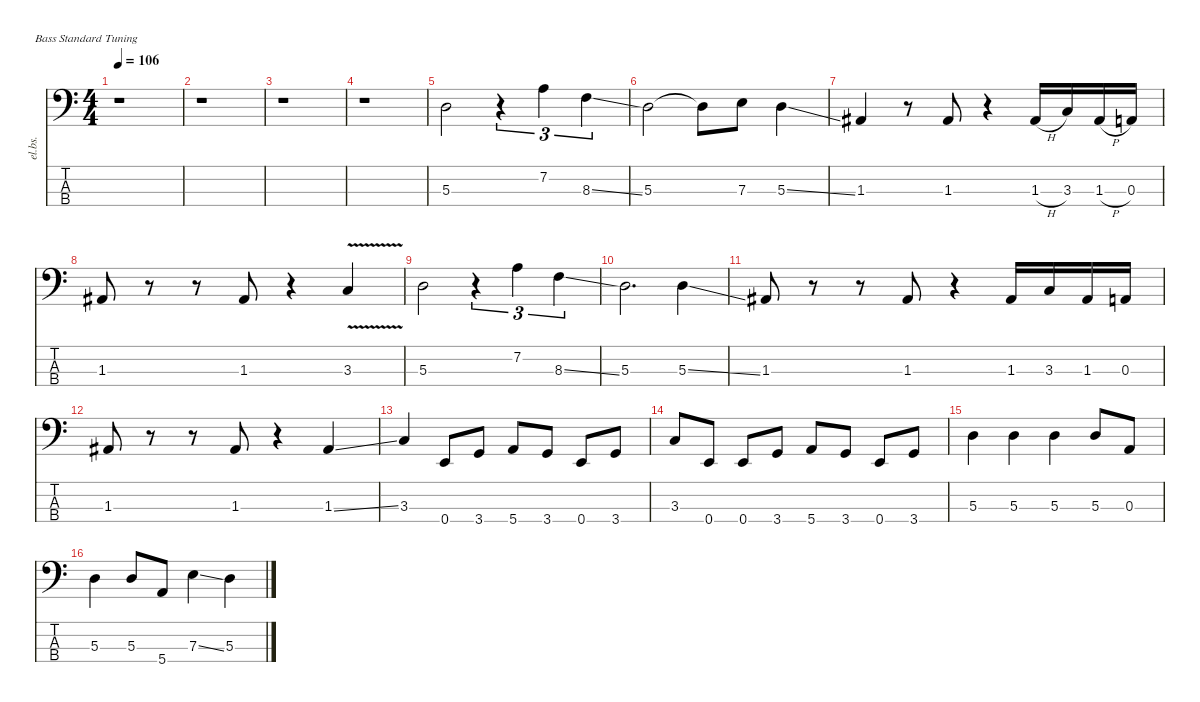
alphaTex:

\defaultSystemsLayout 4
\hideDynamics
\bracketExtendMode nobrackets
\track ("Bob Daisy" "el.bs.") {instrument electricbassfinger}
\staff {score tabs}
\tuning (G2 D2 A1 E1)
\ts (4 4)
\tempo 106
\clef f4
\ks c
r.1{dy f} |
r.1 |
r.1 |
r.1 |
5.3.2 r.4{tu (3 2)} 7.2.4{tu (3 2)} 8.3{ss}.4{tu (3 2)} |
5.3.2 5.3{t}.8 7.3.8 5.3{ss}.4 |
1.3{acc #}.4 r.8 1.3{acc #}.8 r.4 1.3{h acc #}.16 3.3.16 1.3{h acc #}.16 0.3.16 |
1.3{acc #}.8 r.8 r.8 1.3{acc #}.8 r.4 3.3{v}.4 |
5.3.2 r.4{tu (3 2)} 7.2.4{tu (3 2)} 8.3{ss}.4{tu (3 2)} |
5.3.2{d} 5.3{ss}.4 |
1.3{acc #}.8 r.8 r.8 1.3{acc #}.8 r.4 1.3{acc #}.16 3.3.16 1.3{acc #}.16 0.3.16 |
1.3{acc #}.8 r.8 r.8 1.3{acc #}.8 r.4 1.3{ss acc #}.4 |
3.3.4 0.4.8 3.4.8 5.4.8 3.4.8 0.4.8 3.4.8 |
3.3.8 0.4.8 0.4.8 3.4.8 5.4.8 3.4.8 0.4.8 3.4.8 |
5.3.4 5.3.4 5.3.4 5.3.8 0.3.8 |
5.3.4 5.3.8 5.4.8 7.3{ss}.4 5.3.4
